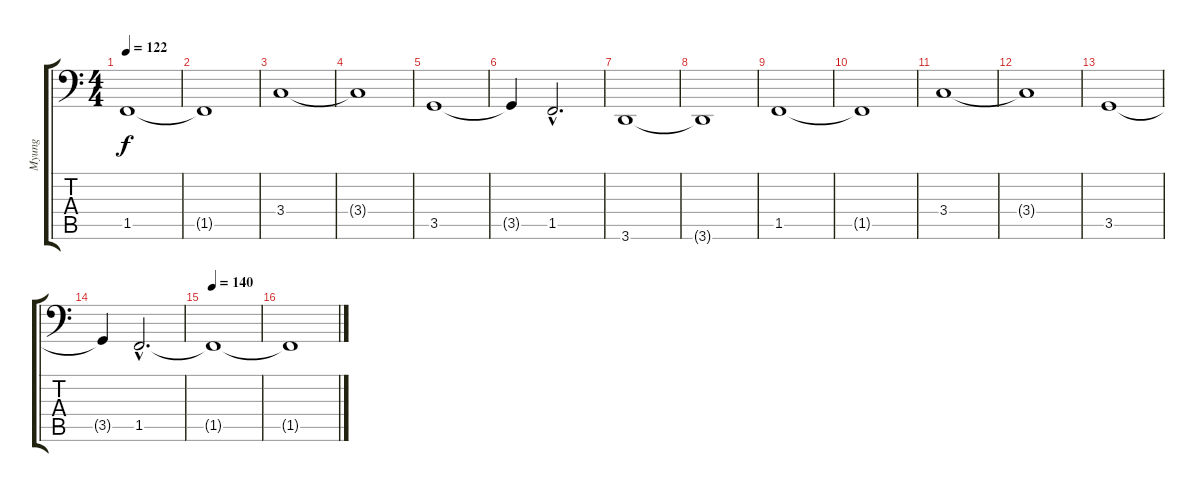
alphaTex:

\track ("Myung" "Myung") {instrument electricbassfinger}
\staff {score tabs}
\tuning (C3 G2 D2 A1 E1 B0) {hide}
\ts (4 4)
\tempo 122
\clef f4
\ks c
1.5.1{dy f} |
1.5{t}.1 |
3.4.1 |
3.4{t}.1 |
3.5.1 |
3.5{t}.4 1.5{hac}.2{d} |
3.6.1 |
3.6{t}.1 |
1.5.1 |
1.5{t}.1 |
3.4.1 |
3.4{t}.1 |
3.5.1 |
3.5{t}.4 1.5{hac}.2{d} |
\tempo 140
1.5{t}.1 |
1.5{t}.1
